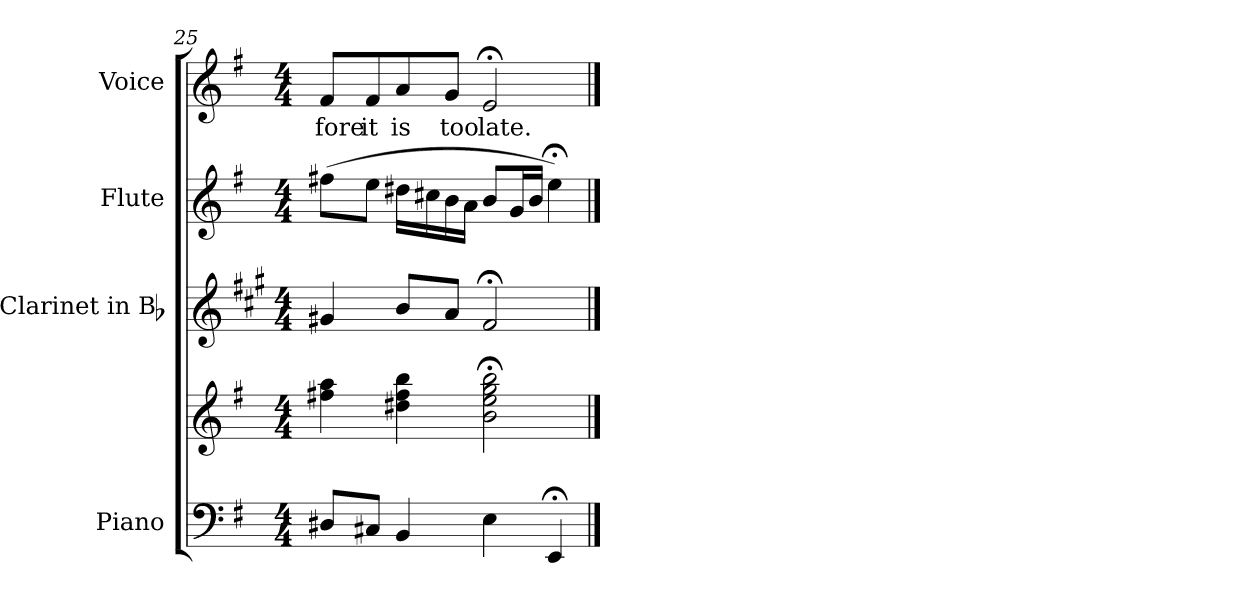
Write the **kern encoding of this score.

**kern	**kern	**kern	**kern	**kern	**text
*part4	*part4	*part3	*part2	*part1	*part1
*staff5	*staff4	*staff3	*staff2	*staff1	*staff1
*I"Piano	*	*I"Clarinet in Bb	*I"Flute	*I"Voice	*
*I'Pno.	*	*I'Cl.	*I'Fl.	*I'Voice	*
*clefF4	*clefG2	*clefG2	*clefG2	*clefG2	*
*	*	*ITrd1c2	*	*	*
*k[f#]	*k[f#]	*k[f#]	*k[f#]	*k[f#]	*
*G:	*G:	*G:	*G:	*G:	*
*M4/4	*M4/4	*M4/4	*M4/4	*M4/4	*
=25	=25	=25	=25	=25	=25
!	!	!	!	!	!LO:LY:b:color=#000000
8D#Xi/L	4ff#Xi\ 4aai	4f#Xi/	(8ff#Xi\L	8f#i/L	-fore
!	!	!	!	!	!LO:LY:b:color=#000000
8C#Xi/J	.	.	8eei\J	8f#i/	it
!	!	!	!	!	!LO:LY:b:color=#000000
4BBi/	4dd#Xi\ 4ff#i 4bbi	8ai/L	16dd#Xi\LL	8ai/	is
.	.	.	16cc#Xi\	.	.
!	!	!	!	!	!LO:LY:b:color=#000000
.	.	8gi/J	16bi\	8gi/J	too
.	.	.	16ai\JJ	.	.
!	!	!	!	!	!LO:LY:b:color=#000000
4Ei\	2bi\; 2eei; 2ggi; 2bbi;	2e;i/	8bi/L	2e;i/	late.
.	.	.	16gi/L	.	.
.	.	.	16bi/JJ	.	.
4EE;i/	.	.	4ee;i\)	.	.
==	==	==	==	==	==
*-	*-	*-	*-	*-	*-
